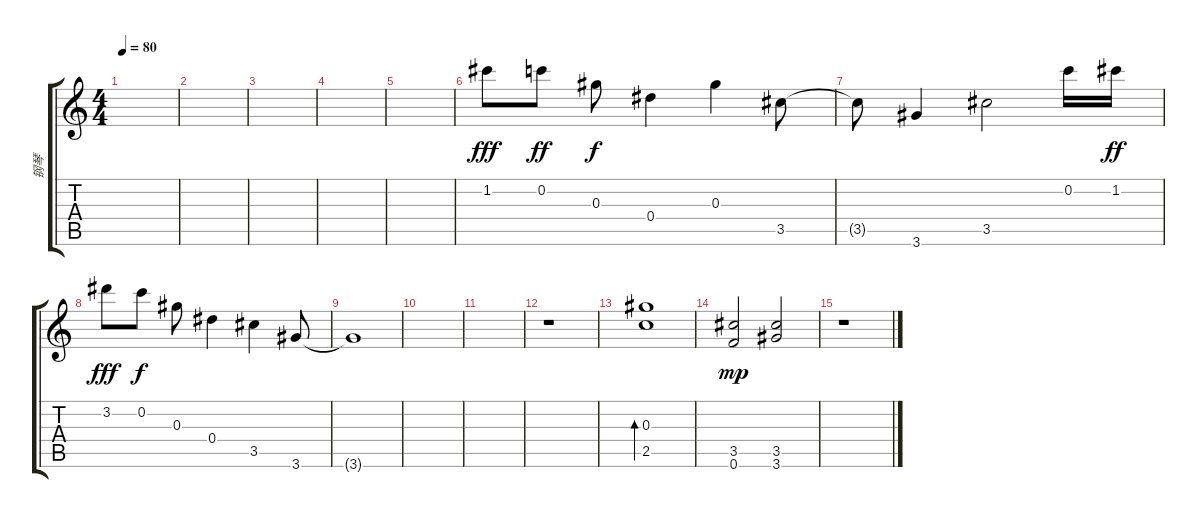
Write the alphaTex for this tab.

\track ("钢琴" "钢琴") {instrument acousticgrandpiano}
\staff {score tabs}
\tuning (F6 C6 Ab5 Eb5 Bb4 F4) {hide}
\ts (4 4)
\tempo 80
\clef g2
\ks c
|
|
|
|
|
1.2.8{dy fff volume 16 balance 9} 0.2.8{dy ff} 0.3.8{dy f} 0.4.4 0.3.4 3.5.8 |
3.5{t}.8 3.6.4 3.5.2 0.2.16 1.2.16{dy ff} |
3.2.8{dy fff} 0.2.8{dy f} 0.3.8 0.4.4 3.5.4 3.6.8 |
3.6{t}.1 |
|
|
r.1 |
(0.3 2.5).1{bd 240} |
(3.5 0.6).2{dy mp} (3.5 3.6).2 |
r.1
